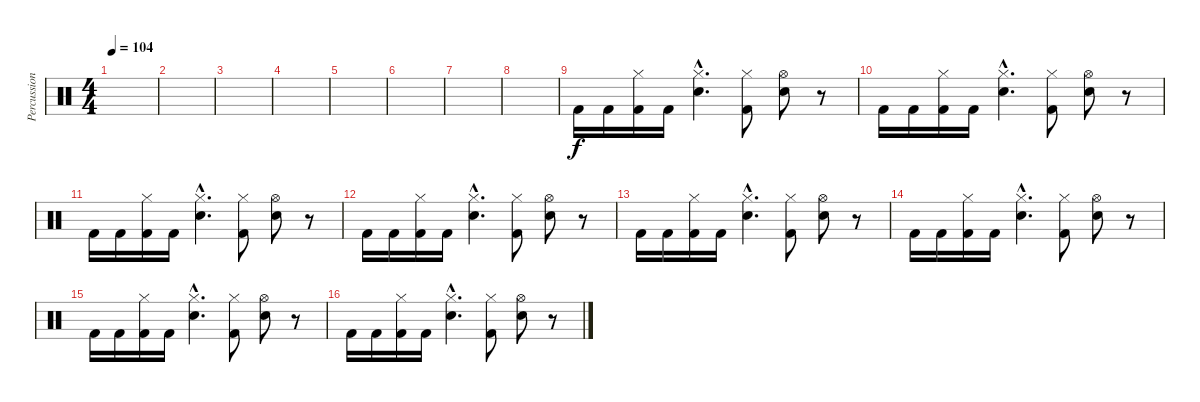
\track ("Percussion" "Percussion") {instrument percussion}
\staff {score}
\articulation defaults
\ts (4 4)
\tempo 104
\clef neutral
\ks c
|
|
|
|
|
|
|
|
"Kick (hit) 2".16 "Kick (hit) 2".16 ("Kick (hit) 2" "Hi-Hat (closed)").16 "Kick (hit) 2".16 ("Snare (hit) 2"{hac} "Hi-Hat (closed)"{hac}).4{d} ("Kick (hit) 2" "Hi-Hat (closed)").8 ("Snare (hit) 2" "Hi-Hat (open)").8 r.8 |
"Kick (hit) 2".16 "Kick (hit) 2".16 ("Kick (hit) 2" "Hi-Hat (closed)").16 "Kick (hit) 2".16 ("Snare (hit) 2"{hac} "Hi-Hat (closed)"{hac}).4{d} ("Kick (hit) 2" "Hi-Hat (closed)").8 ("Snare (hit) 2" "Hi-Hat (open)").8 r.8 |
"Kick (hit) 2".16 "Kick (hit) 2".16 ("Kick (hit) 2" "Hi-Hat (closed)").16 "Kick (hit) 2".16 ("Snare (hit) 2"{hac} "Hi-Hat (closed)"{hac}).4{d} ("Kick (hit) 2" "Hi-Hat (closed)").8 ("Snare (hit) 2" "Hi-Hat (open)").8 r.8 |
"Kick (hit) 2".16 "Kick (hit) 2".16 ("Kick (hit) 2" "Hi-Hat (closed)").16 "Kick (hit) 2".16 ("Snare (hit) 2"{hac} "Hi-Hat (closed)"{hac}).4{d} ("Kick (hit) 2" "Hi-Hat (closed)").8 ("Snare (hit) 2" "Hi-Hat (open)").8 r.8 |
"Kick (hit) 2".16 "Kick (hit) 2".16 ("Kick (hit) 2" "Hi-Hat (closed)").16 "Kick (hit) 2".16 ("Snare (hit) 2"{hac} "Hi-Hat (closed)"{hac}).4{d} ("Kick (hit) 2" "Hi-Hat (closed)").8 ("Snare (hit) 2" "Hi-Hat (open)").8 r.8 |
"Kick (hit) 2".16 "Kick (hit) 2".16 ("Kick (hit) 2" "Hi-Hat (closed)").16 "Kick (hit) 2".16 ("Snare (hit) 2"{hac} "Hi-Hat (closed)"{hac}).4{d} ("Kick (hit) 2" "Hi-Hat (closed)").8 ("Snare (hit) 2" "Hi-Hat (open)").8 r.8 |
"Kick (hit) 2".16 "Kick (hit) 2".16 ("Kick (hit) 2" "Hi-Hat (closed)").16 "Kick (hit) 2".16 ("Snare (hit) 2"{hac} "Hi-Hat (closed)"{hac}).4{d} ("Kick (hit) 2" "Hi-Hat (closed)").8 ("Snare (hit) 2" "Hi-Hat (open)").8 r.8 |
"Kick (hit) 2".16 "Kick (hit) 2".16 ("Kick (hit) 2" "Hi-Hat (closed)").16 "Kick (hit) 2".16 ("Snare (hit) 2"{hac} "Hi-Hat (closed)"{hac}).4{d} ("Kick (hit) 2" "Hi-Hat (closed)").8 ("Snare (hit) 2" "Hi-Hat (open)").8 r.8
